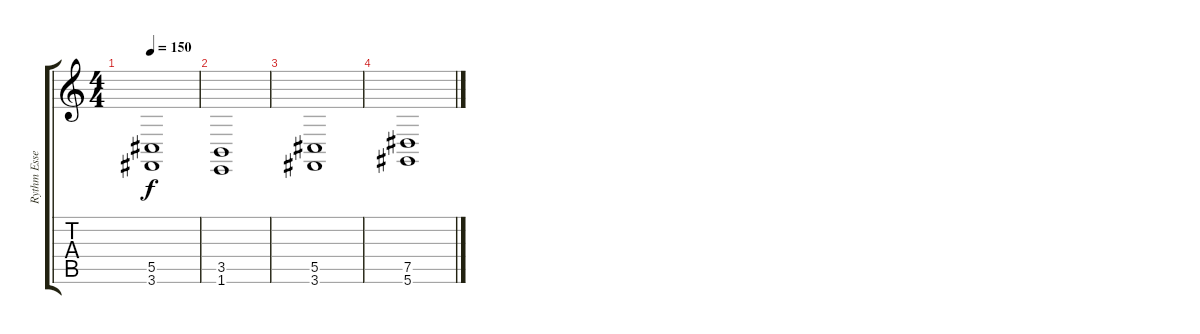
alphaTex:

\track ("Rythm Essemble (Everton)" "Rythm Esse") {instrument stringensemble1}
\staff {score tabs}
\tuning (Eb4 Bb3 Gb3 Db3 Ab2 Eb2) {hide}
\ts (4 4)
\tempo 150
\clef g2
\ks c
(5.5 3.6).1{dy f} |
(3.5 1.6).1 |
(5.5 3.6).1 |
(7.5 5.6).1
